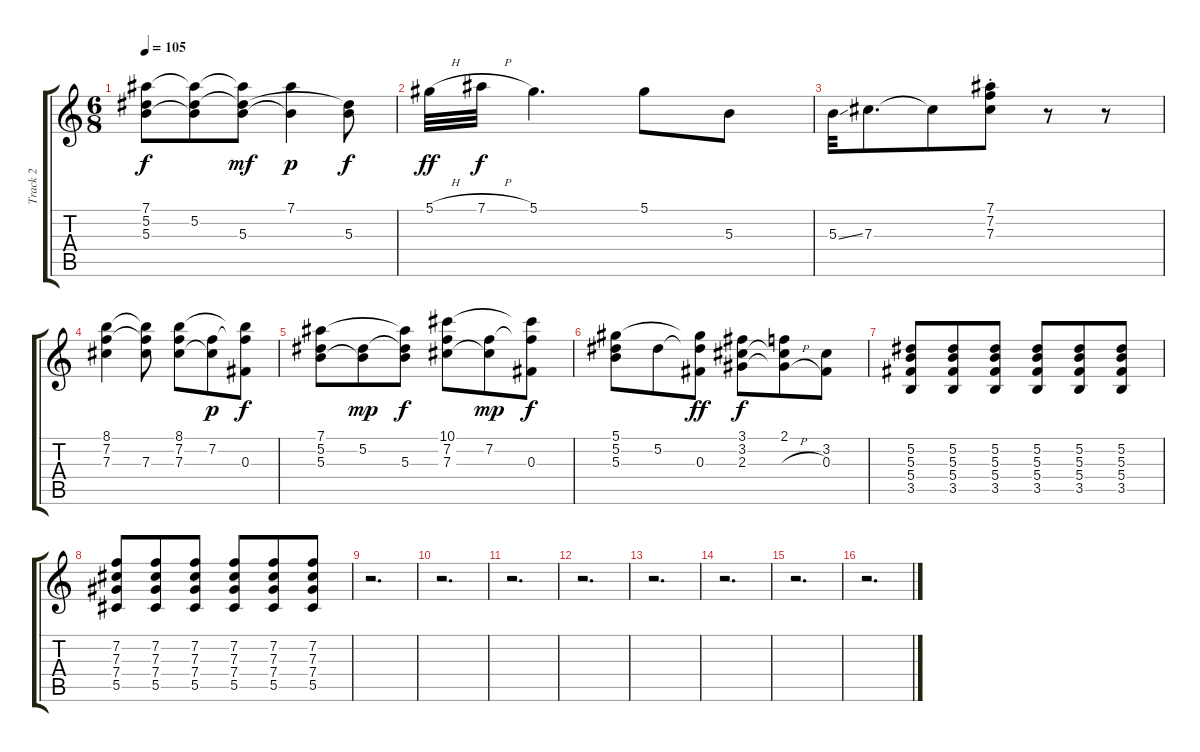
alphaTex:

\track ("Track 2" "Track 2") {instrument acousticguitarsteel}
\staff {score tabs}
\tuning (Eb4 Bb3 Gb3 Db3 Ab2 Eb2) {hide}
\ts (6 8)
\tempo 105
\clef g2
\ks c
(7.1 5.2 5.3).8{dy f} (7.1{t} 5.2 5.3{t}).8 (7.1{t} 5.2{t} 5.3).8{dy mf} (7.1 5.3{t}).4{dy p} (5.2{t} 5.3).8{dy f} |
5.1{h}.32{dy ff} 7.1{h}.32{dy f} 5.1.4{d} 5.1.8 5.3.8 |
5.3{ss}.32 7.3.8{d} 7.3{t}.8 (7.1{st} 7.2{st} 7.3{st}).8 r.8 r.8 |
(8.1 7.2 7.3).4 (8.1{t} 7.2{t} 7.3).8 (8.1 7.2 7.3).8 (7.2 7.3{t}).8{dy p} (8.1{t} 7.2{t} 0.3).8{dy f} |
(7.1 5.2 5.3).8 (5.2 5.3{t}).8{dy mp} (7.1{t} 5.2{t} 5.3).8{dy f} (10.1 7.2 7.3).8 (7.2 7.3{t}).8{dy mp} (10.1{t} 7.2{t} 0.3).8{dy f} |
(5.1 5.2 5.3).8 5.2.8 (5.1{t} 5.2{t} 0.3).8{dy ff} (3.1 3.2 2.3).8{dy f} (2.1 3.2{t} 2.3{h t}).8 (3.2 0.3).8 |
(5.2 5.3 5.4 3.5).8 (5.2 5.3 5.4 3.5).8 (5.2 5.3 5.4 3.5).8 (5.2 5.3 5.4 3.5).8 (5.2 5.3 5.4 3.5).8 (5.2 5.3 5.4 3.5).8 |
(7.2 7.3 7.4 5.5).8 (7.2 7.3 7.4 5.5).8 (7.2 7.3 7.4 5.5).8 (7.2 7.3 7.4 5.5).8 (7.2 7.3 7.4 5.5).8 (7.2 7.3 7.4 5.5).8 |
r.2{d} |
r.2{d} |
r.2{d} |
r.2{d} |
r.2{d} |
r.2{d} |
r.2{d} |
r.2{d}
